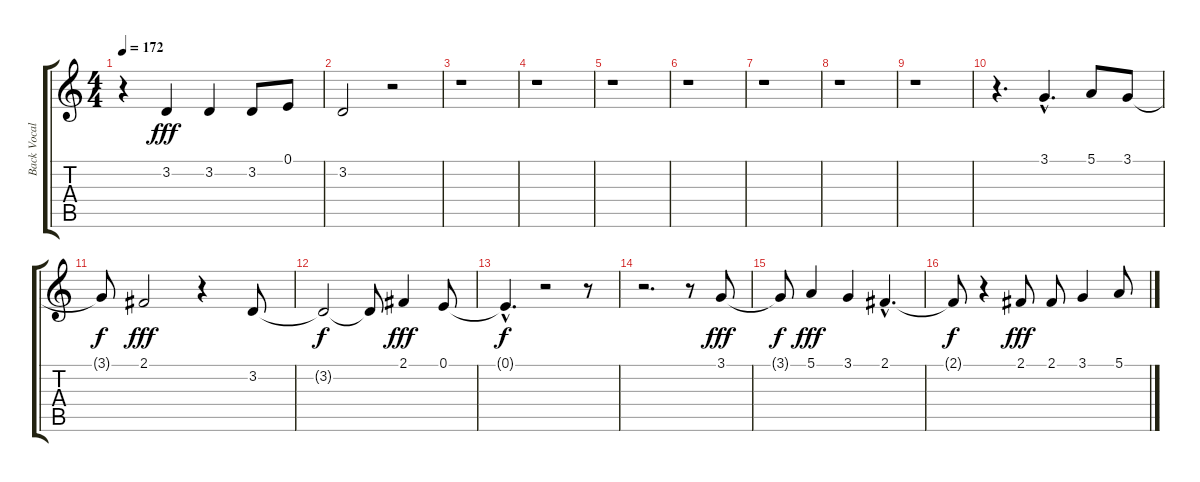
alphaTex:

\track ("Back Vocals" "Back Vocal") {instrument violin}
\staff {score tabs}
\tuning (E4 B3 G3 D3 A2 E2) {hide}
\ts (4 4)
\tempo 172
\clef g2
\ks c
r.4{dy f} 3.2.4{dy fff} 3.2.4 3.2.8 0.1.8 |
3.2.2 r.2 |
r.1 |
r.1 |
r.1 |
r.1 |
r.1 |
r.1 |
r.1 |
r.4{d} 3.1{hac}.4{d} 5.1.8 3.1.8 |
3.1{t}.8{dy f} 2.1.2{dy fff} r.4 3.2.8 |
3.2{t}.2{dy f} 3.2{t}.8 2.1.4{dy fff} 0.1.8 |
0.1{hac t}.4{d dy f} r.2 r.8 |
r.2{d} r.8 3.1.8{dy fff} |
3.1{t}.8{dy f} 5.1.4{dy fff} 3.1.4 2.1{hac}.4{d} |
2.1{t}.8{dy f} r.4 2.1.8{dy fff} 2.1.8 3.1.4 5.1.8
